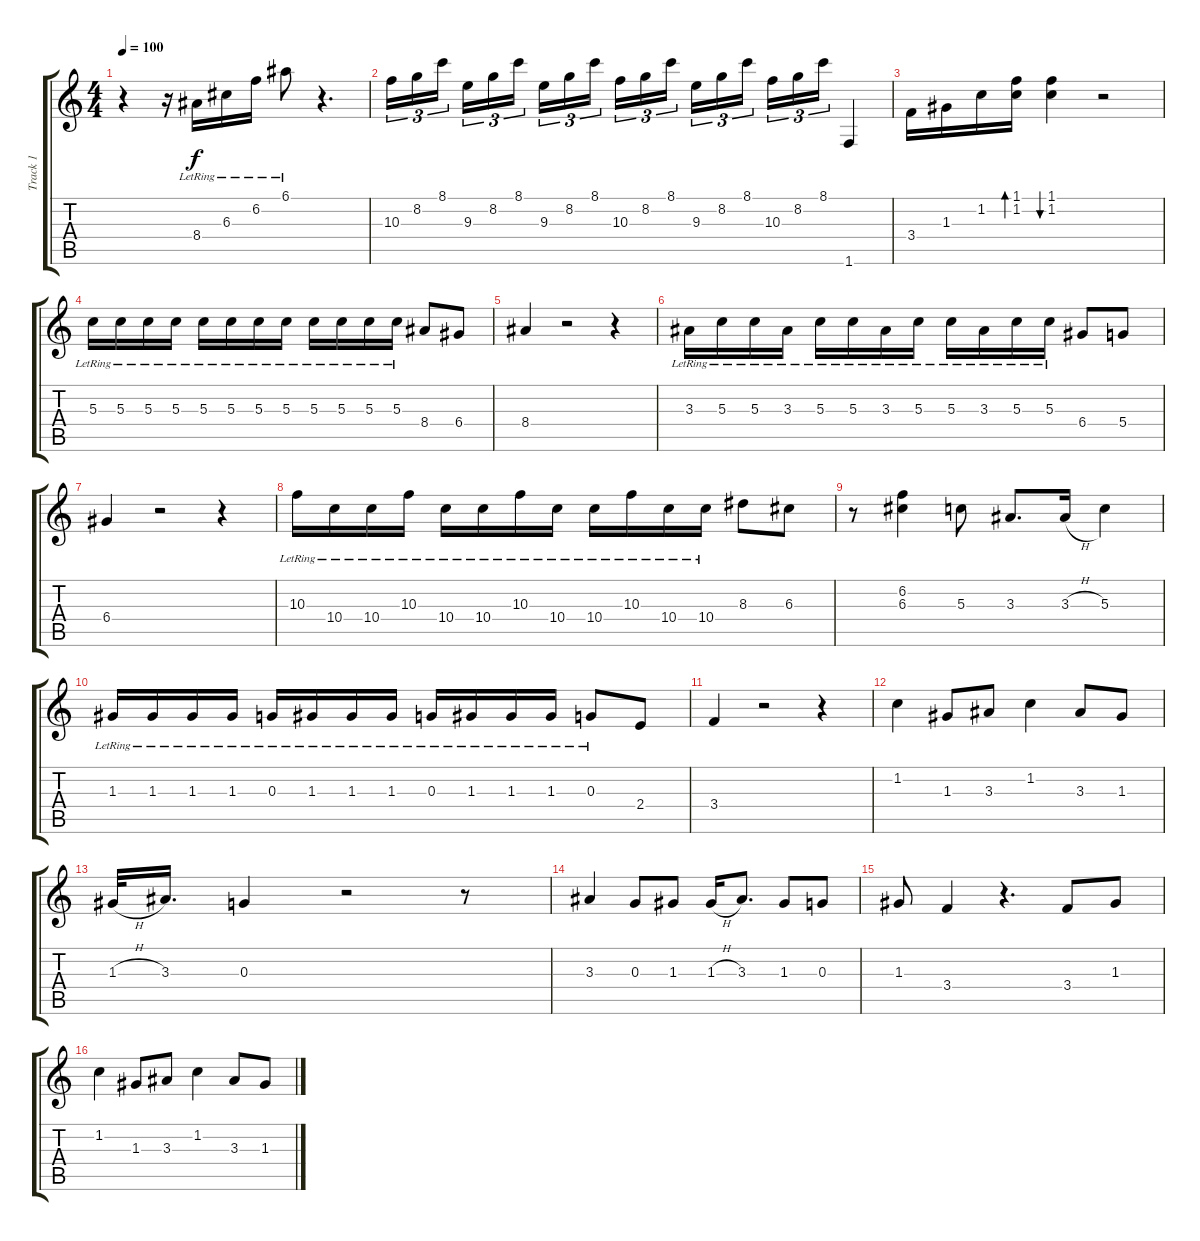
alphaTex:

\track ("Track 1" "Track 1") {instrument acousticguitarnylon}
\staff {score tabs}
\tuning (E4 B3 G3 D3 A2 E2) {hide}
\ts (4 4)
\tempo 100
\clef g2
\ks c
r.4{dy f} r.16 8.4{lr}.16 6.3{lr}.16 6.2{lr}.16 6.1{lr}.8 r.4{d} |
10.3.16{tu (3 2)} 8.2.16{tu (3 2)} 8.1.16{tu (3 2) beam splitsecondary} 9.3.16{tu (3 2)} 8.2.16{tu (3 2)} 8.1.16{tu (3 2)} 9.3.16{tu (3 2)} 8.2.16{tu (3 2)} 8.1.16{tu (3 2) beam splitsecondary} 10.3.16{tu (3 2)} 8.2.16{tu (3 2)} 8.1.16{tu (3 2)} 9.3.16{tu (3 2)} 8.2.16{tu (3 2)} 8.1.16{tu (3 2) beam splitsecondary} 10.3.16{tu (3 2)} 8.2.16{tu (3 2)} 8.1.16{tu (3 2)} 1.6.4 |
3.4.16 1.3.16 1.2.16 (1.1 1.2).16{bd 30} (1.1 1.2).4{bu 30} r.2 |
5.3{lr}.16 5.3{lr}.16 5.3{lr}.16 5.3{lr}.16 5.3{lr}.16 5.3{lr}.16 5.3{lr}.16 5.3{lr}.16 5.3{lr}.16 5.3{lr}.16 5.3{lr}.16 5.3{lr}.16 8.4.8 6.4.8 |
8.4.4 r.2 r.4 |
3.3{lr}.16 5.3{lr}.16 5.3{lr}.16 3.3{lr}.16 5.3{lr}.16 5.3{lr}.16 3.3{lr}.16 5.3{lr}.16 5.3{lr}.16 3.3{lr}.16 5.3{lr}.16 5.3{lr}.16 6.4.8 5.4.8 |
6.4.4 r.2 r.4 |
10.3{lr}.16 10.4{lr}.16 10.4{lr}.16 10.3{lr}.16 10.4{lr}.16 10.4{lr}.16 10.3{lr}.16 10.4{lr}.16 10.4{lr}.16 10.3{lr}.16 10.4{lr}.16 10.4{lr}.16 8.3.8 6.3.8 |
r.8 (6.2 6.3).4 5.3.8 3.3.8{d} 3.3{h}.16 5.3.4 |
1.3{lr}.16 1.3{lr}.16 1.3{lr}.16 1.3{lr}.16 0.3{lr}.16 1.3{lr}.16 1.3{lr}.16 1.3{lr}.16 0.3{lr}.16 1.3{lr}.16 1.3{lr}.16 1.3{lr}.16 0.3{lr}.8 2.4.8 |
3.4.4 r.2 r.4 |
1.2.4 1.3.8 3.3.8 1.2.4 3.3.8 1.3.8 |
1.3{h}.32 3.3.16{d} 0.3.4 r.2 r.8 |
3.3.4 0.3.8 1.3.8 1.3{h}.16 3.3.8{d} 1.3.8 0.3.8 |
1.3.8 3.4.4 r.4{d} 3.4.8 1.3.8 |
1.2.4 1.3.8 3.3.8 1.2.4 3.3.8 1.3.8
